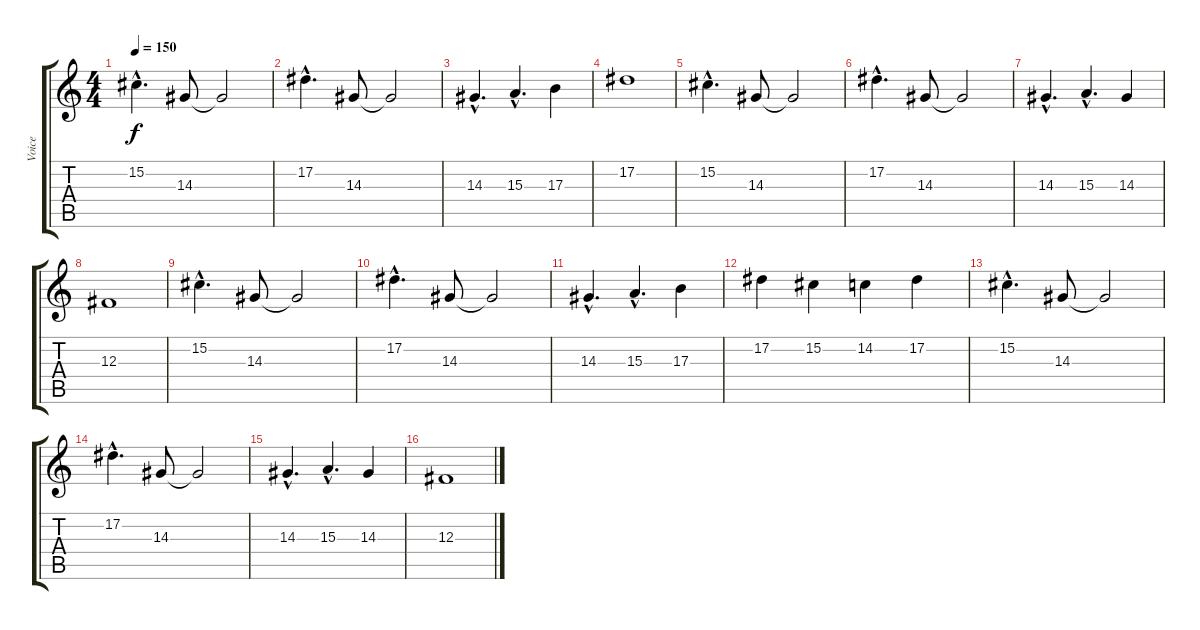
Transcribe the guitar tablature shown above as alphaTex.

\track ("Voice" "Voice") {instrument tenorsax}
\staff {score tabs}
\tuning (Eb4 Bb3 Gb3 Db3 Ab2 Eb2) {hide}
\ts (4 4)
\tempo 150
\clef g2
\ks c
15.2{hac}.4{d dy f} 14.3.8 14.3{t}.2 |
17.2{hac}.4{d} 14.3.8 14.3{t}.2 |
14.3{hac}.4{d} 15.3{hac}.4{d} 17.3.4 |
17.2.1 |
15.2{hac}.4{d} 14.3.8 14.3{t}.2 |
17.2{hac}.4{d} 14.3.8 14.3{t}.2 |
14.3{hac}.4{d} 15.3{hac}.4{d} 14.3.4 |
12.3.1 |
15.2{hac}.4{d} 14.3.8 14.3{t}.2 |
17.2{hac}.4{d} 14.3.8 14.3{t}.2 |
14.3{hac}.4{d} 15.3{hac}.4{d} 17.3.4 |
17.2.4 15.2.4 14.2.4 17.2.4 |
15.2{hac}.4{d} 14.3.8 14.3{t}.2 |
17.2{hac}.4{d} 14.3.8 14.3{t}.2 |
14.3{hac}.4{d} 15.3{hac}.4{d} 14.3.4 |
12.3.1
